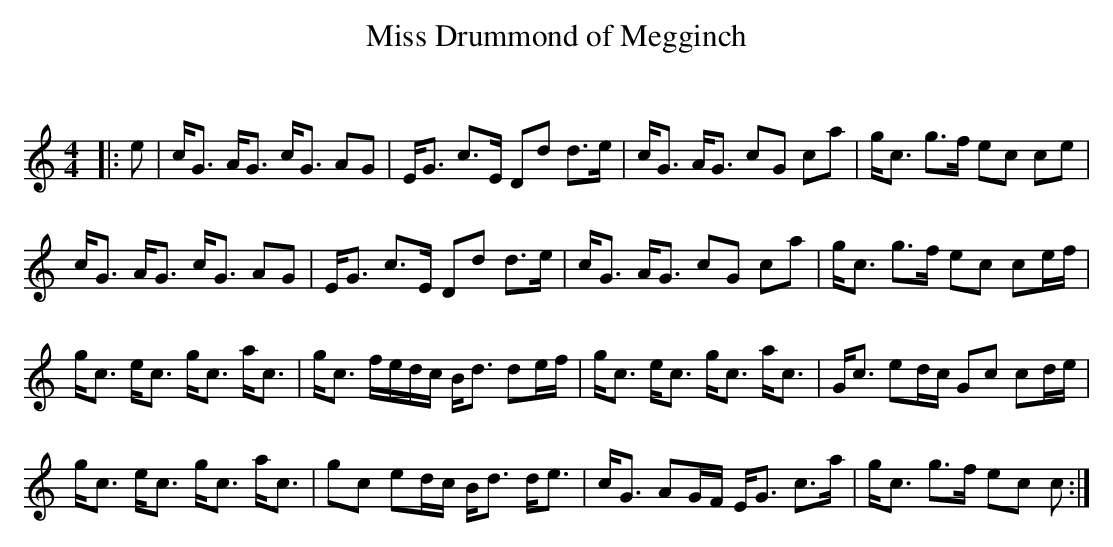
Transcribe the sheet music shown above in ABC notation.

X:1
T: Miss Drummond of Megginch
C:
Q: 128
K:C
M:4/4
L:1/16
|:e2|cG3 AG3 cG3 A2G2|EG3 c3E D2d2 d3e|cG3 AG3 c2G2 c2a2|gc3 g3f e2c2 c2e2|
cG3 AG3 cG3 A2G2|EG3 c3E D2d2 d3e|cG3 AG3 c2G2 c2a2|gc3 g3f e2c2 c2ef|
gc3 ec3 gc3 ac3|gc3 fedc Bd3 d2ef|gc3 ec3 gc3 ac3|Gc3 e2dc G2c2 c2de|
gc3 ec3 gc3 ac3|g2c2 e2dc Bd3 de3|cG3 A2GF EG3 c3a|gc3 g3f e2c2 c2:|
